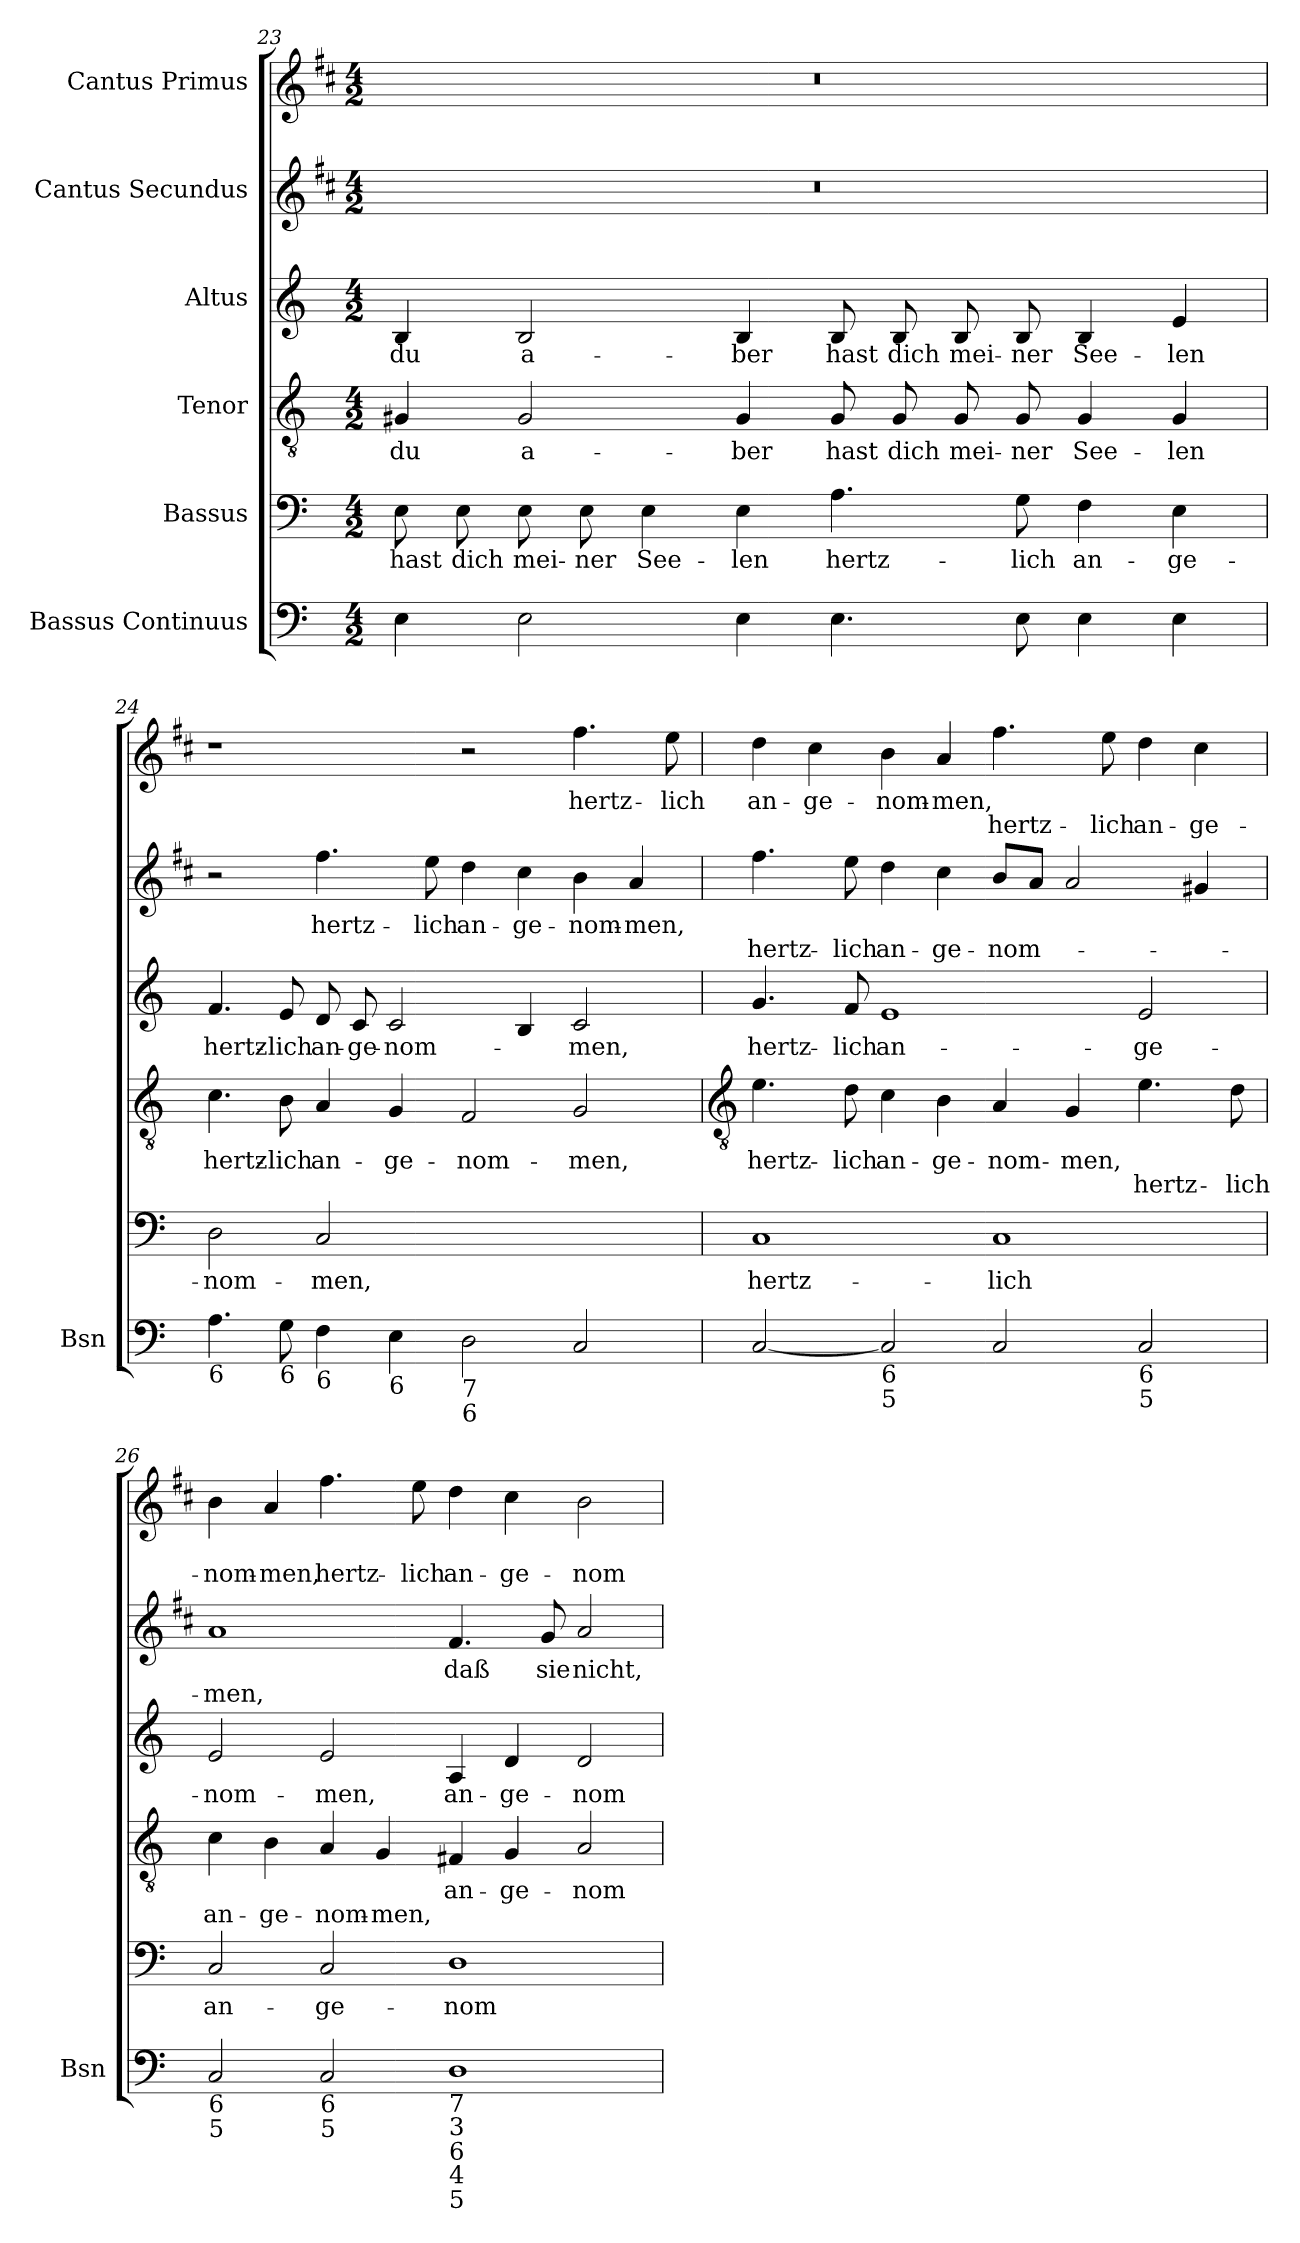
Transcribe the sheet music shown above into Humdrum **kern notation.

**kern	**kern	**text	**kern	**text	**text	**kern	**text	**kern	**text	**text	**kern	**text	**text
*part6	*part5	*part5	*part4	*part4	*part4	*part3	*part3	*part2	*part2	*part2	*part1	*part1	*part1
*staff6	*staff5	*staff5	*staff4	*staff4	*staff4	*staff3	*staff3	*staff2	*staff2	*staff2	*staff1	*staff1	*staff1
*I"Bassus  Continuus	*I"Bassus	*	*I"Tenor	*	*	*I"Altus	*	*I"Cantus Secundus	*	*	*I"Cantus Primus	*	*
*I'Bsn	*	*	*	*	*	*	*	*	*	*	*	*	*
*clefF4	*clefF4	*	*clefGv2	*	*	*clefG2	*	*clefG2	*	*	*clefG2	*	*
*	*	*	*	*	*	*	*	*ITrd1c2	*	*	*ITrd1c2	*	*
*k[]	*k[]	*	*k[]	*	*	*k[]	*	*k[]	*	*	*k[]	*	*
*C:	*C:	*	*C:	*	*	*C:	*	*C:	*	*	*C:	*	*
*M4/2	*M4/2	*	*M4/2	*	*	*M4/2	*	*M4/2	*	*	*M4/2	*	*
=23A	=23A	=23A	=23A	=23A	=23A	=23A	=23A	=23A	=23A	=23A	=23A	=23A	=23A
!	!	!LO:LY:b	!	!LO:LY:b	!	!	!LO:LY:b	!	!	!	!	!	!
4E	8E	hast	4G#X	du	.	4B	du	0r	.	.	0r	.	.
!	!	!LO:LY:b	!	!	!	!	!	!	!	!	!	!	!
.	8E	dich	.	.	.	.	.	.	.	.	.	.	.
!	!	!LO:LY:b	!	!LO:LY:b	!	!	!LO:LY:b	!	!	!	!	!	!
2E	8E	mei-	2G#	a-	.	2B	a-	.	.	.	.	.	.
!	!	!LO:LY:b	!	!	!	!	!	!	!	!	!	!	!
.	8E	-ner	.	.	.	.	.	.	.	.	.	.	.
!	!	!LO:LY:b	!	!	!	!	!	!	!	!	!	!	!
.	4E	See-	.	.	.	.	.	.	.	.	.	.	.
!	!	!LO:LY:b	!	!LO:LY:b	!	!	!LO:LY:b	!	!	!	!	!	!
4E	4E	-len	4G#	-ber	.	4B	-ber	.	.	.	.	.	.
!	!	!LO:LY:b	!	!LO:LY:b	!	!	!LO:LY:b	!	!	!	!	!	!
4.E	4.A	hertz-	8G#	hast	.	8B	hast	.	.	.	.	.	.
!	!	!	!	!LO:LY:b	!	!	!LO:LY:b	!	!	!	!	!	!
.	.	.	8G#	dich	.	8B	dich	.	.	.	.	.	.
!	!	!	!	!LO:LY:b	!	!	!LO:LY:b	!	!	!	!	!	!
.	.	.	8G#	mei-	.	8B	mei-	.	.	.	.	.	.
!	!	!LO:LY:b	!	!LO:LY:b	!	!	!LO:LY:b	!	!	!	!	!	!
8E	8G	-lich	8G#	-ner	.	8B	-ner	.	.	.	.	.	.
!	!	!LO:LY:b	!	!LO:LY:b	!	!	!LO:LY:b	!	!	!	!	!	!
4E	4F	an-	4G#	See-	.	4B	See-	.	.	.	.	.	.
!	!	!LO:LY:b	!	!LO:LY:b	!	!	!LO:LY:b	!	!	!	!	!	!
4E	4E	-ge-	4G#	-len	.	4e	-len	.	.	.	.	.	.
!!LO:LB:g=z
=24A	=24A	=24A	=24A	=24A	=24A	=24A	=24A	=24A	=24A	=24A	=24A	=24A	=24A
!LO:TX:b:t=6	!	!	!	!	!	!	!	!	!	!	!	!	!
!	!	!LO:LY:b	!	!LO:LY:b	!	!	!LO:LY:b	!	!	!	!	!	!
4.A	2D	-nom-	4.c	hertz-	.	4.f	hertz-	2r	.	.	1r	.	.
!LO:TX:b:t=6	!	!	!	!	!	!	!	!	!	!	!	!	!
!	!	!	!	!LO:LY:b	!	!	!LO:LY:b	!	!	!	!	!	!
8G	.	.	8B	-lich	.	8e	-lich	.	.	.	.	.	.
!LO:TX:b:t=6	!	!	!	!	!	!	!	!	!	!	!	!	!
!	!	!LO:LY:b	!	!LO:LY:b	!	!	!LO:LY:b	!	!LO:LY:b	!	!	!	!
4F	2C	-men,	4A	an-	.	8d	an-	4.ee	hertz-	.	.	.	.
!	!	!	!	!	!	!	!LO:LY:b	!	!	!	!	!	!
.	.	.	.	.	.	8c	-ge-	.	.	.	.	.	.
!LO:TX:b:t=6	!	!	!	!	!	!	!	!	!	!	!	!	!
!	!	!	!	!LO:LY:b	!	!	!LO:LY:b	!	!	!	!	!	!
4E	.	.	4G	-ge-	.	2c	-nom-	.	.	.	.	.	.
!	!	!	!	!	!	!	!	!	!LO:LY:b	!	!	!	!
.	.	.	.	.	.	.	.	8dd	-lich	.	.	.	.
!LO:TX:b:t=7	!	!	!	!	!	!	!	!	!	!	!	!	!
!LO:TX:b:t=6	!	!	!	!	!	!	!	!	!	!	!	!	!
!	!	!	!	!LO:LY:b	!	!	!	!	!LO:LY:b	!	!	!	!
2D	1ryy	.	2F	-nom-	.	.	.	4cc	an-	.	2r	.	.
!	!	!	!	!	!	!	!	!	!LO:LY:b	!	!	!	!
.	.	.	.	.	.	4B	.	4b	-ge-	.	.	.	.
!	!	!	!	!LO:LY:b	!	!	!LO:LY:b	!	!LO:LY:b	!	!	!LO:LY:b	!
2C	.	.	2G	-men,	.	2c	-men,	4a	-nom-	.	4.ee	hertz-	.
!	!	!	!	!	!	!	!	!	!LO:LY:b	!	!	!	!
.	.	.	.	.	.	.	.	4g	-men,	.	.	.	.
!	!	!	!	!	!	!	!	!	!	!	!	!LO:LY:b	!
.	.	.	.	.	.	.	.	.	.	.	8dd	-lich	.
!!LO:LB:g=z
=25	=25	=25	=25	=25	=25	=25	=25	=25	=25	=25	=25	=25	=25
*	*	*	*clefGv2	*	*	*	*	*	*	*	*	*	*
!	!	!LO:LY:b	!	!LO:LY:b	!	!	!LO:LY:b	!	!	!LO:LY:b	!	!LO:LY:b	!
[2C	1C	hertz-	4.e	hertz-	.	4.g	hertz-	4.ee	.	hertz-	4cc	an-	.
!	!	!	!	!	!	!	!	!	!	!	!	!LO:LY:b	!
.	.	.	.	.	.	.	.	.	.	.	4b	-ge-	.
!	!	!	!	!LO:LY:b	!	!	!LO:LY:b	!	!	!LO:LY:b	!	!	!
.	.	.	8d	-lich	.	8f	-lich	8dd	.	-lich	.	.	.
!LO:TX:b:t=6	!	!	!	!	!	!	!	!	!	!	!	!	!
!LO:TX:b:t=5	!	!	!	!	!	!	!	!	!	!	!	!	!
!	!	!	!	!LO:LY:b	!	!	!LO:LY:b	!	!	!LO:LY:b	!	!LO:LY:b	!
2C]	.	.	4c	an-	.	1e	an-	4cc	.	an-	4a	-nom-	.
!	!	!	!	!LO:LY:b	!	!	!	!	!	!LO:LY:b	!	!LO:LY:b	!
.	.	.	4B	-ge-	.	.	.	4b	.	-ge-	4g	-men,	.
!	!	!LO:LY:b	!	!LO:LY:b	!	!	!	!	!	!LO:LY:b	!	!	!LO:LY:b
2C	1C	-lich	4A	-nom-	.	.	.	8aL	.	-nom-	4.ee	.	hertz-
.	.	.	.	.	.	.	.	8gJ	.	.	.	.	.
!	!	!	!	!LO:LY:b	!	!	!	!	!	!	!	!	!
.	.	.	4G	-men,	.	.	.	2g	.	.	.	.	.
!	!	!	!	!	!	!	!	!	!	!	!	!	!LO:LY:b
.	.	.	.	.	.	.	.	.	.	.	8dd	.	-lich
!LO:TX:b:t=6	!	!	!	!	!	!	!	!	!	!	!	!	!
!LO:TX:b:t=5	!	!	!	!	!	!	!	!	!	!	!	!	!
!	!	!	!	!	!LO:LY:b	!	!LO:LY:b	!	!	!	!	!	!LO:LY:b
2C	.	.	4.e	.	hertz-	2e	-ge-	.	.	.	4cc	.	an-
!	!	!	!	!	!	!	!	!	!	!	!	!	!LO:LY:b
.	.	.	.	.	.	.	.	4f#X	.	.	4b	.	-ge-
!	!	!	!	!	!LO:LY:b	!	!	!	!	!	!	!	!
.	.	.	8d	.	-lich	.	.	.	.	.	.	.	.
=26	=26	=26	=26	=26	=26	=26	=26	=26	=26	=26	=26	=26	=26
!LO:TX:b:t=6	!	!	!	!	!	!	!	!	!	!	!	!	!
!LO:TX:b:t=5	!	!	!	!	!	!	!	!	!	!	!	!	!
!	!	!LO:LY:b	!	!	!LO:LY:b	!	!LO:LY:b	!	!	!LO:LY:b	!	!	!LO:LY:b
2C	2C	an-	4c	.	an-	2e	-nom-	1g	.	-men,	4a	.	-nom-
!	!	!	!	!	!LO:LY:b	!	!	!	!	!	!	!	!LO:LY:b
.	.	.	4B	.	-ge-	.	.	.	.	.	4g	.	-men,
!LO:TX:b:t=6	!	!	!	!	!	!	!	!	!	!	!	!	!
!LO:TX:b:t=5	!	!	!	!	!	!	!	!	!	!	!	!	!
!	!	!LO:LY:b	!	!	!LO:LY:b	!	!LO:LY:b	!	!	!	!	!	!LO:LY:b
2C	2C	-ge-	4A	.	-nom-	2e	-men,	.	.	.	4.ee	.	hertz-
!	!	!	!	!	!LO:LY:b	!	!	!	!	!	!	!	!
.	.	.	4G	.	-men,	.	.	.	.	.	.	.	.
!	!	!	!	!	!	!	!	!	!	!	!	!	!LO:LY:b
.	.	.	.	.	.	.	.	.	.	.	8dd	.	-lich
!LO:TX:b:t=7\n3	!	!	!	!	!	!	!	!	!	!	!	!	!
!LO:TX:b:t=6\n4	!	!	!	!	!	!	!	!	!	!	!	!	!
!LO:TX:b:t=5	!	!	!	!	!	!	!	!	!	!	!	!	!
!	!	!LO:LY:b	!	!LO:LY:b	!	!	!LO:LY:b	!	!LO:LY:b	!	!	!	!LO:LY:b
1D	1D	-nom-	4F#X	an-	.	4A	an-	4.e	daß	.	4cc	.	an-
!	!	!	!	!LO:LY:b	!	!	!LO:LY:b	!	!	!	!	!	!LO:LY:b
.	.	.	4G	-ge-	.	4d	-ge-	.	.	.	4b	.	-ge-
!	!	!	!	!	!	!	!	!	!LO:LY:b	!	!	!	!
.	.	.	.	.	.	.	.	8f	sie	.	.	.	.
!	!	!	!	!LO:LY:b	!	!	!LO:LY:b	!	!LO:LY:b	!	!	!	!LO:LY:b
.	.	.	2A	-nom-	.	2d	-nom-	2g	nicht,	.	2a	.	-nom-
=	=	=	=	=	=	=	=	=	=	=	=	=	=
*-	*-	*-	*-	*-	*-	*-	*-	*-	*-	*-	*-	*-	*-
